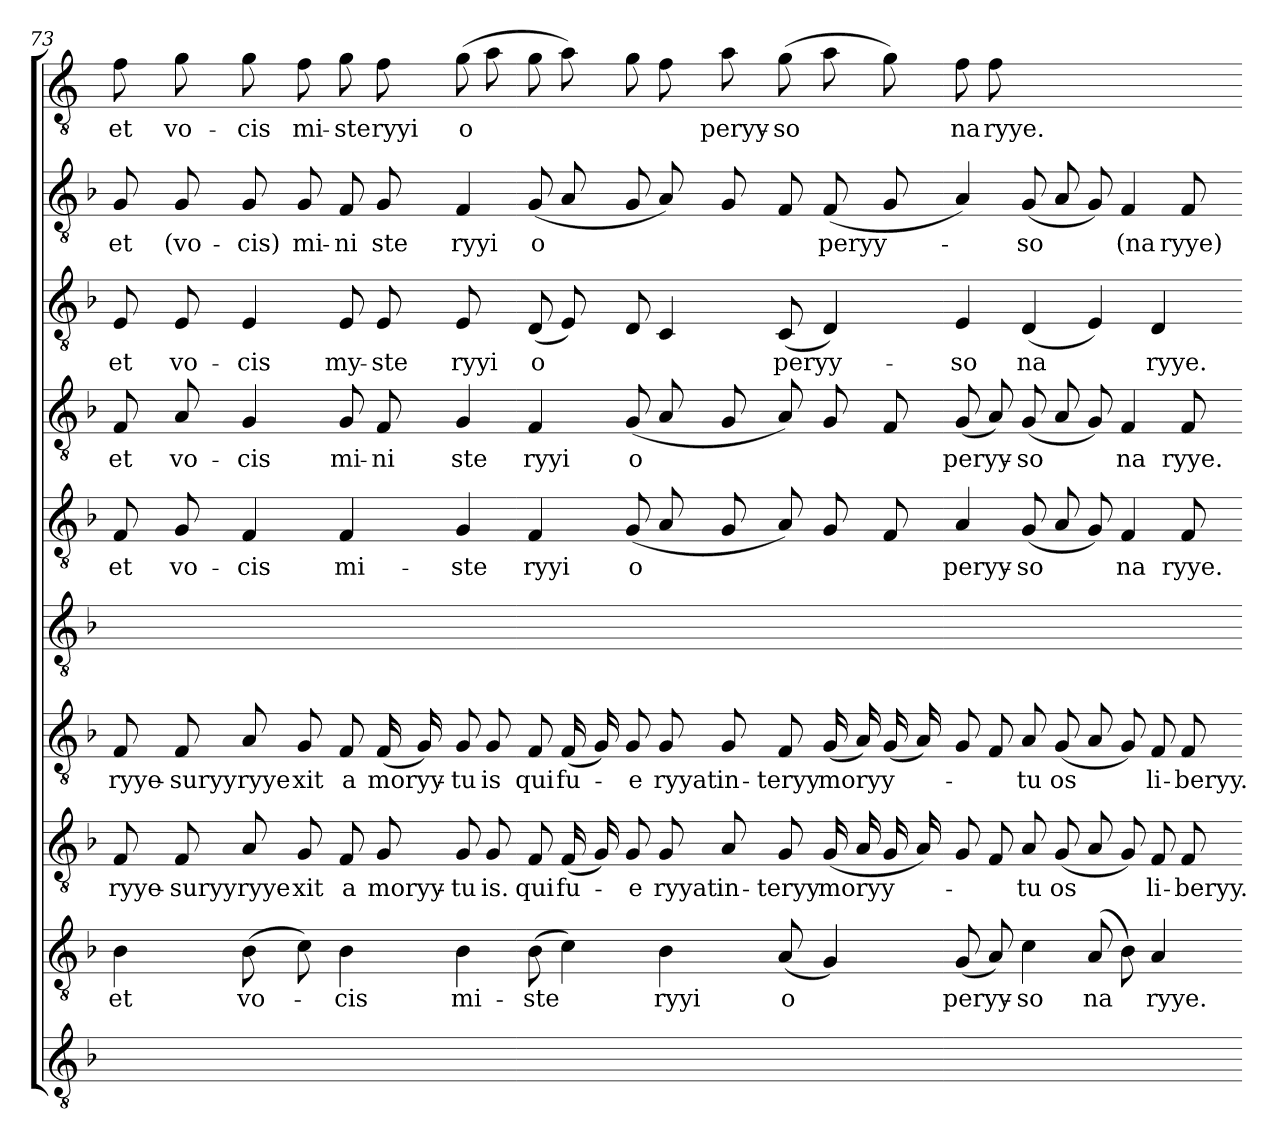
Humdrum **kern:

**kern	**kern	**text	**kern	**text	**kern	**text	**kern	**kern	**text	**kern	**text	**kern	**text	**kern	**text	**kern	**text
*part10	*part9	*part9	*part8	*part8	*part7	*part7	*part6	*part5	*part5	*part4	*part4	*part3	*part3	*part2	*part2	*part1	*part1
*staff10	*staff9	*staff9	*staff8	*staff8	*staff7	*staff7	*staff6	*staff5	*staff5	*staff4	*staff4	*staff3	*staff3	*staff2	*staff2	*staff1	*staff1
*clefGv2	*clefGv2	*	*clefGv2	*	*clefGv2	*	*clefGv2	*clefGv2	*	*clefGv2	*	*clefGv2	*	*clefGv2	*	*clefGv2	*
*k[b-]	*k[b-]	*	*k[b-]	*	*k[b-]	*	*k[b-]	*k[b-]	*	*k[b-]	*	*k[b-]	*	*k[b-]	*	*k[]	*
=73	=73	=73	=73	=73	=73	=73	=73	=73	=73	=73	=73	=73	=73	=73	=73	=73	=73
1ryy	4B-	et	8F	ryye-	8F	ryye-	1ryy	8F	et	8F	et	8E	et	8G	et	8f	et
.	.	.	8F	suryy	8F	suryy	.	8G	vo-	8A	vo-	8E	vo-	8G	(vo-	8g	vo-
.	(8B-	vo-	8A	ryye	8A	ryye	.	4F	-cis	4G	-cis	4E	-cis	8G	-cis)	8g	-cis
.	8c)	.	8G	-xit	8G	-xit	.	.	.	.	.	.	.	8G	mi-	8f	mi-
.	4B-	-cis	8F	a	8F	a	.	4F	mi-	8G	mi-	8E	my-	8F	ni	8g	ste
.	.	.	8G	moryy-	(16F	moryy-	.	.	.	8F	ni	8E	ste	8G	ste	8f	ryyi
.	.	.	.	.	16G)	.	.	.	.	.	.	.	.	.	.	.	.
.	4B-	mi-	8G	tu	8G	tu	.	4G	ste	4G	ste	8E	ryyi	4F	ryyi	(8g	-o
.	.	.	8G	-is.	8G	-is	.	.	.	.	.	8ryy	.	.	.	8a	.
=74-	=74-	=74-	=74-	=74-	=74-	=74-	=74-	=74-	=74-	=74-	=74-	=74-	=74-	=74-	=74-	=74-	=74-
1ryy	(8B-	ste	8F	qui	8F	qui	1ryy	4F	ryyi	4F	ryyi	(8D	-o	(8G	-o	8g	.
.	4c)	.	(16F	fu-	(16F	fu-	.	.	.	.	.	8E)	.	8A	.	8a)	.
.	.	.	16G)	.	16G)	.	.	.	.	.	.	.	.	.	.	.	.
.	.	.	8G	e	8G	e	.	(8G	-o	(8G	-o	8D	.	8G	.	8g	.
.	4B-	ryyi	8G	-ryyat	8G	-ryyat	.	8A	.	8A	.	4C	.	8A)	.	8f	.
.	.	.	8A	in-	8G	in-	.	8G	.	8G	.	.	.	8G	.	8a	peryy-
.	(8A	-o	8G	-teryy	8F	-teryy	.	8A)	.	8A)	.	(8C	peryy-	8F	.	(8g	so
.	4G)	.	(16G	moryy-	(16G	moryy-	.	8G	.	8G	.	4D)	.	(8F	peryy-	8a	.
.	.	.	16A	.	16A)	.	.	.	.	.	.	.	.	.	.	.	.
.	.	.	16G	.	(16G	.	.	8F	.	8F	.	.	.	8G	.	8g)	.
.	.	.	16A)	.	16A)	.	.	.	.	.	.	.	.	.	.	.	.
=75-	=75-	=75-	=75-	=75-	=75-	=75-	=75-	=75-	=75-	=75-	=75-	=75-	=75-	=75-	=75-	=75-	=75-
1ryy	(8G	peryy-	8G	.	8G	.	1ryy	4A	peryy-	(8G	peryy-	4E	so	4A)	.	8f	na
.	8A)	.	8F	.	8F	.	.	.	.	8A)	.	.	.	.	.	8f	-ryye.
.	4c	so	8A	tu	8A	tu	.	(8G	so	(8G	so	(4D	na	(8G	so	4ryy	.
.	.	.	(8G	-os	(8G	-os	.	8A	.	8A	.	.	.	8A	.	.	.
.	(8A	na	8A	.	8A	.	.	8G)	.	8G)	.	4E)	.	8G)	.	2ryy	.
.	8B-)	.	8G)	.	8G)	.	.	4F	na	4F	na	.	.	4F	(na	.	.
.	4A	-ryye.	8F	li-	8F	li-	.	.	.	.	.	4D	-ryye.	.	.	.	.
.	.	.	8F	-beryy.	8F	-beryy.	.	8F	-ryye.	8F	-ryye.	.	.	8F	-ryye)	.	.
=-	=-	=-	=-	=-	=-	=-	=-	=-	=-	=-	=-	=-	=-	=-	=-	=-	=-
*-	*-	*-	*-	*-	*-	*-	*-	*-	*-	*-	*-	*-	*-	*-	*-	*-	*-
